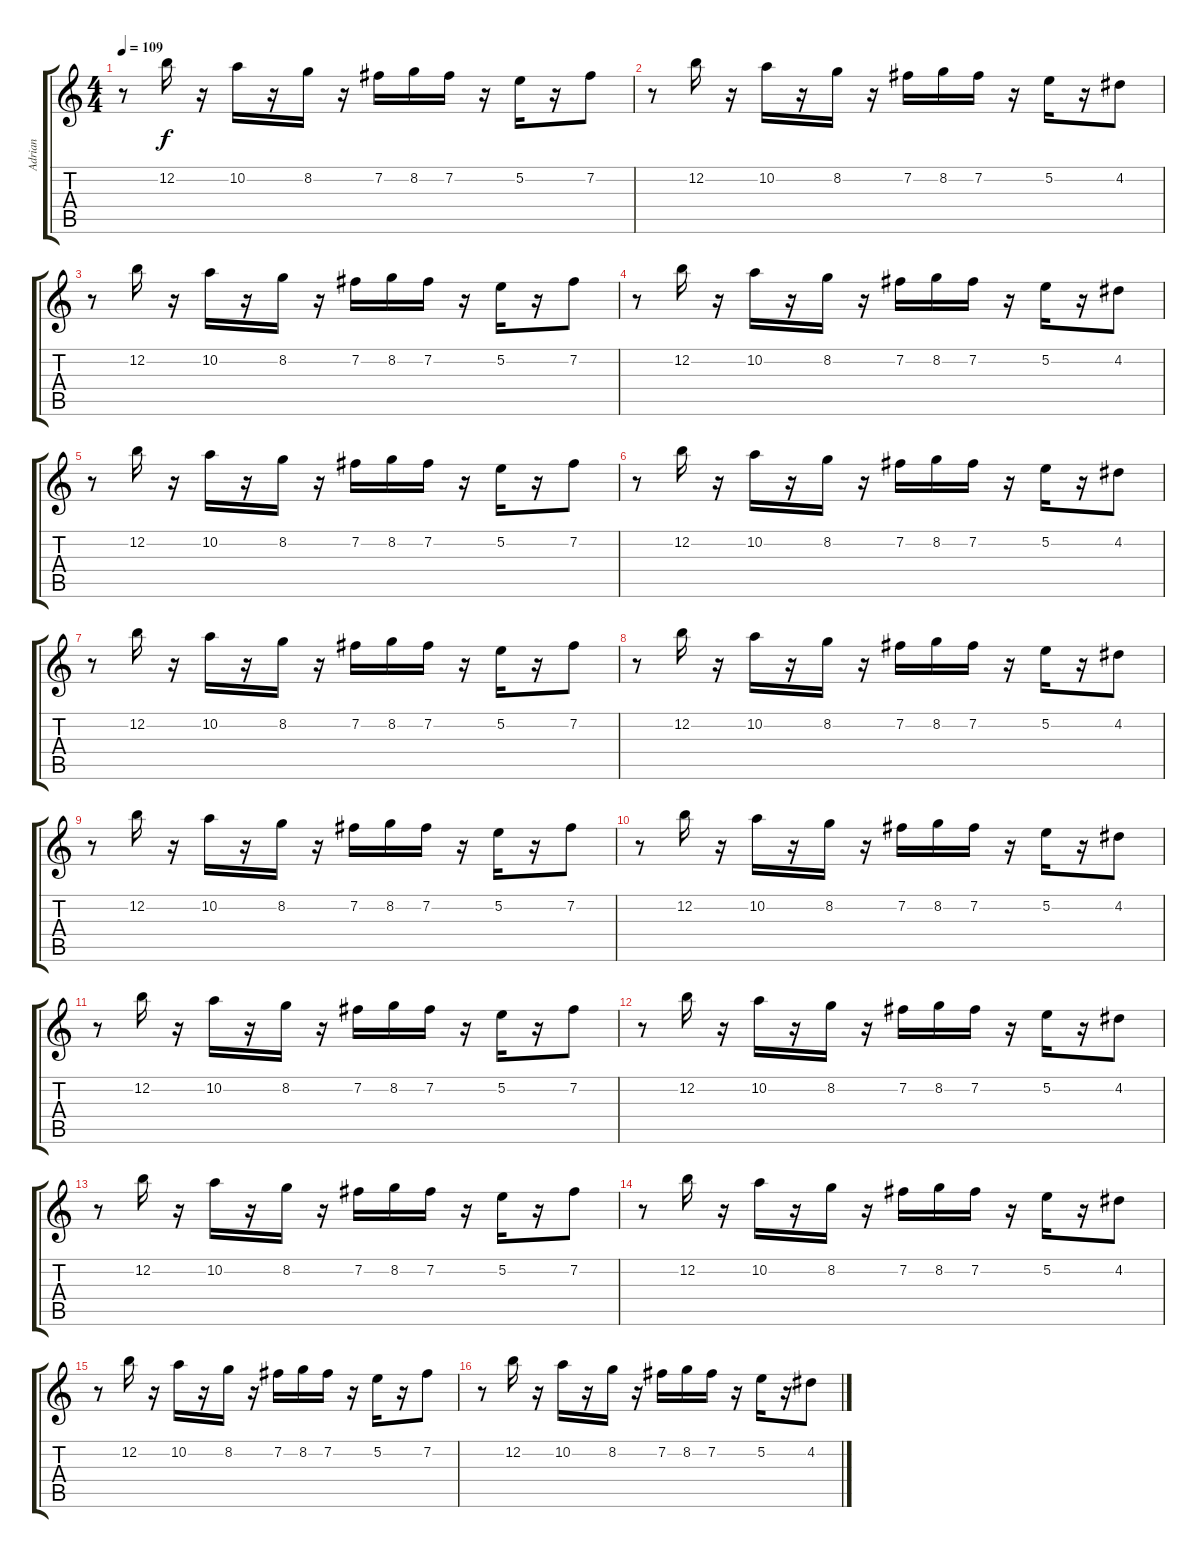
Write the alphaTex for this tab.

\track ("Adrian" "Adrian") {instrument distortionguitar}
\staff {score tabs}
\tuning (E4 B3 G3 D3 A2 E2) {hide}
\ts (4 4)
\tempo 109
\tempo 70
\tempo 109
\clef g2
\ks c
r.8{dy f instrument distortionguitar} 12.2.16 r.16 10.2.16 r.16 8.2.16 r.16 7.2.16 8.2.16 7.2.16 r.16 5.2.16 r.16 7.2.8 |
r.8 12.2.16 r.16 10.2.16 r.16 8.2.16 r.16 7.2.16 8.2.16 7.2.16 r.16 5.2.16 r.16 4.2.8 |
r.8 12.2.16 r.16 10.2.16 r.16 8.2.16 r.16 7.2.16 8.2.16 7.2.16 r.16 5.2.16 r.16 7.2.8 |
r.8 12.2.16 r.16 10.2.16 r.16 8.2.16 r.16 7.2.16 8.2.16 7.2.16 r.16 5.2.16 r.16 4.2.8 |
r.8 12.2.16 r.16 10.2.16 r.16 8.2.16 r.16 7.2.16 8.2.16 7.2.16 r.16 5.2.16 r.16 7.2.8 |
r.8 12.2.16 r.16 10.2.16 r.16 8.2.16 r.16 7.2.16 8.2.16 7.2.16 r.16 5.2.16 r.16 4.2.8 |
r.8 12.2.16 r.16 10.2.16 r.16 8.2.16 r.16 7.2.16 8.2.16 7.2.16 r.16 5.2.16 r.16 7.2.8 |
r.8 12.2.16 r.16 10.2.16 r.16 8.2.16 r.16 7.2.16 8.2.16 7.2.16 r.16 5.2.16 r.16 4.2.8 |
r.8 12.2.16 r.16 10.2.16 r.16 8.2.16 r.16 7.2.16 8.2.16 7.2.16 r.16 5.2.16 r.16 7.2.8 |
r.8 12.2.16 r.16 10.2.16 r.16 8.2.16 r.16 7.2.16 8.2.16 7.2.16 r.16 5.2.16 r.16 4.2.8 |
r.8 12.2.16 r.16 10.2.16 r.16 8.2.16 r.16 7.2.16 8.2.16 7.2.16 r.16 5.2.16 r.16 7.2.8 |
r.8 12.2.16 r.16 10.2.16 r.16 8.2.16 r.16 7.2.16 8.2.16 7.2.16 r.16 5.2.16 r.16 4.2.8 |
r.8 12.2.16 r.16 10.2.16 r.16 8.2.16 r.16 7.2.16 8.2.16 7.2.16 r.16 5.2.16 r.16 7.2.8 |
r.8 12.2.16 r.16 10.2.16 r.16 8.2.16 r.16 7.2.16 8.2.16 7.2.16 r.16 5.2.16 r.16 4.2.8 |
r.8 12.2.16 r.16 10.2.16 r.16 8.2.16 r.16 7.2.16 8.2.16 7.2.16 r.16 5.2.16 r.16 7.2.8 |
r.8 12.2.16 r.16 10.2.16 r.16 8.2.16 r.16 7.2.16 8.2.16 7.2.16 r.16 5.2.16 r.16 4.2.8
